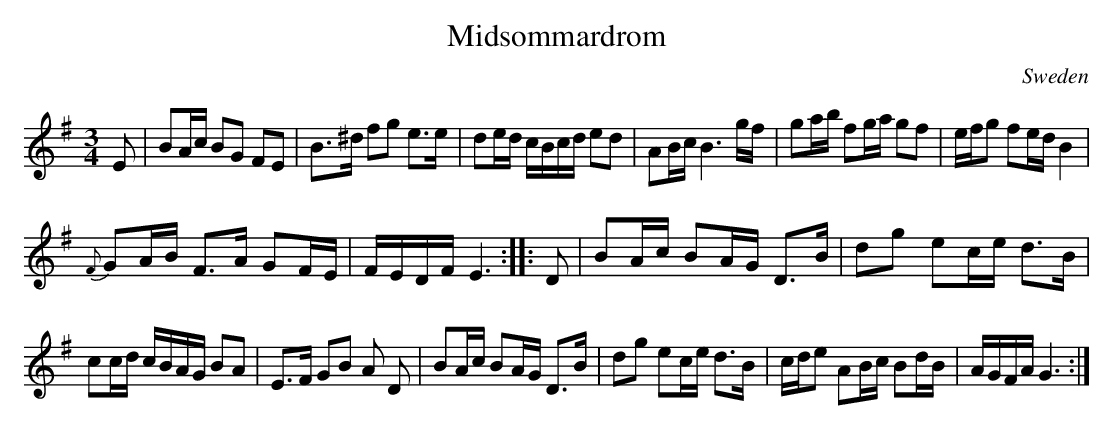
X:1
T:Midsommardrom
L:1/8
M:3/4
O:Sweden
K:G
E|\
BA/2c/2 BG FE| B>^d fg e>e | \
de/2d/2 c/2B/2c/2d/2 ed | AB/2c/2 B3 g/2f/2|\
ga/2b/2 fg/2a/2 gf | e/2f/2g fe/2d/2 B2 |
{F}GA/2B/2 F>A  GF/2E/2| F/2E/2D/2F/2 E3 ::\
D|\
BA/2c/2 BA/2G/2 D>B | dg ec/2e/2 d>B|
cc/2d/2 c/2B/2A/2G/2 BA | E>F GB A D |\
BA/2c/2 BA/2G/2 D>B| dg ec/2e/2 d>B |\
c/2d/2e AB/2c/2 Bd/2B/2 | A/2G/2F/2A/2 G3:|
